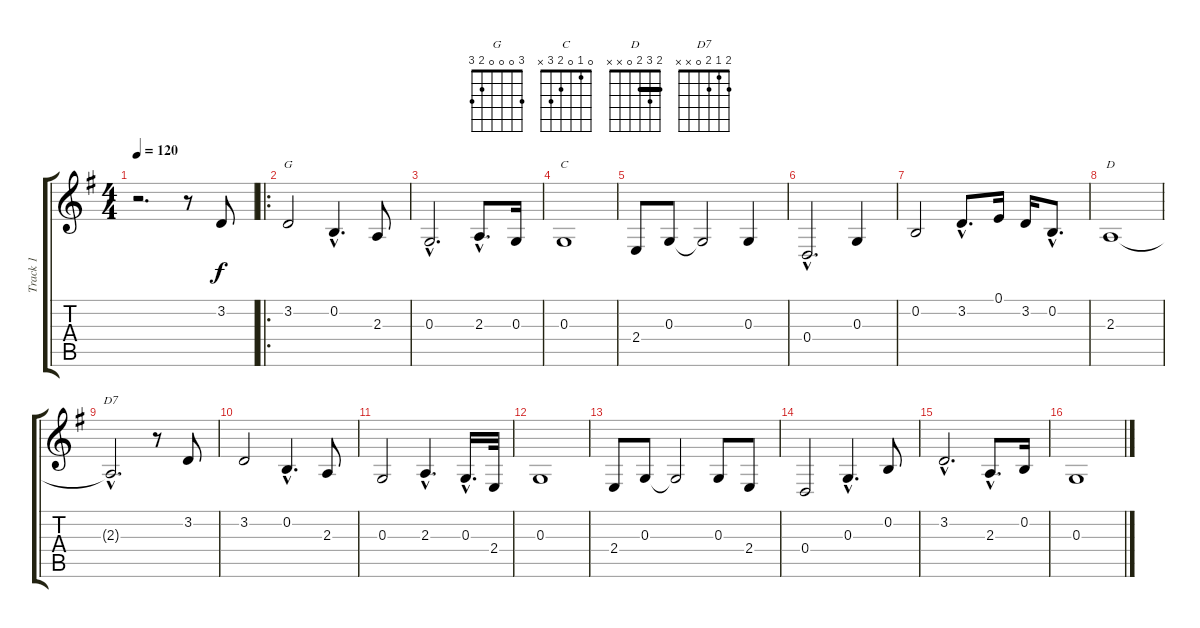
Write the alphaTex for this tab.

\track ("Track 1" "Track 1") {instrument accordion}
\staff {score tabs}
\tuning (E4 B3 G3 D3 A2 E2) {hide}
\chord ("G" 3 0 0 0 2 3)
\chord ("C" 0 1 0 2 3 x)
\chord ("D" 2 3 2 0 x x) {barre 2}
\chord ("D7" 2 1 2 0 x x)
\ts (4 4)
\tempo 120
\clef g2
\ks g
r.2{d dy f instrument accordion} r.8 3.2.8 |
\ro
3.2.2{ch "G"} 0.2{hac}.4{d} 2.3.8 |
0.3{hac}.2{d} 2.3{hac}.8{d} 0.3.16 |
0.3.1{ch "C"} |
2.4.8 0.3.8 0.3{t}.2 0.3.4 |
0.4{hac}.2{d} 0.3.4 |
0.2.2 3.2{hac}.8{d} 0.1.16 3.2.16 0.2{hac}.8{d} |
2.3.1{ch "D"} |
2.3{hac t}.2{d ch "D7"} r.8 3.2.8 |
3.2.2 0.2{hac}.4{d} 2.3.8 |
0.3.2 2.3{hac}.4{d} 0.3{hac}.16{d} 2.4.32 |
0.3.1 |
2.4.8 0.3.8 0.3{t}.2 0.3.8 2.4.8 |
0.4.2 0.3{hac}.4{d} 0.2.8 |
3.2{hac}.2{d} 2.3{hac}.8{d} 0.2.16 |
0.3.1
